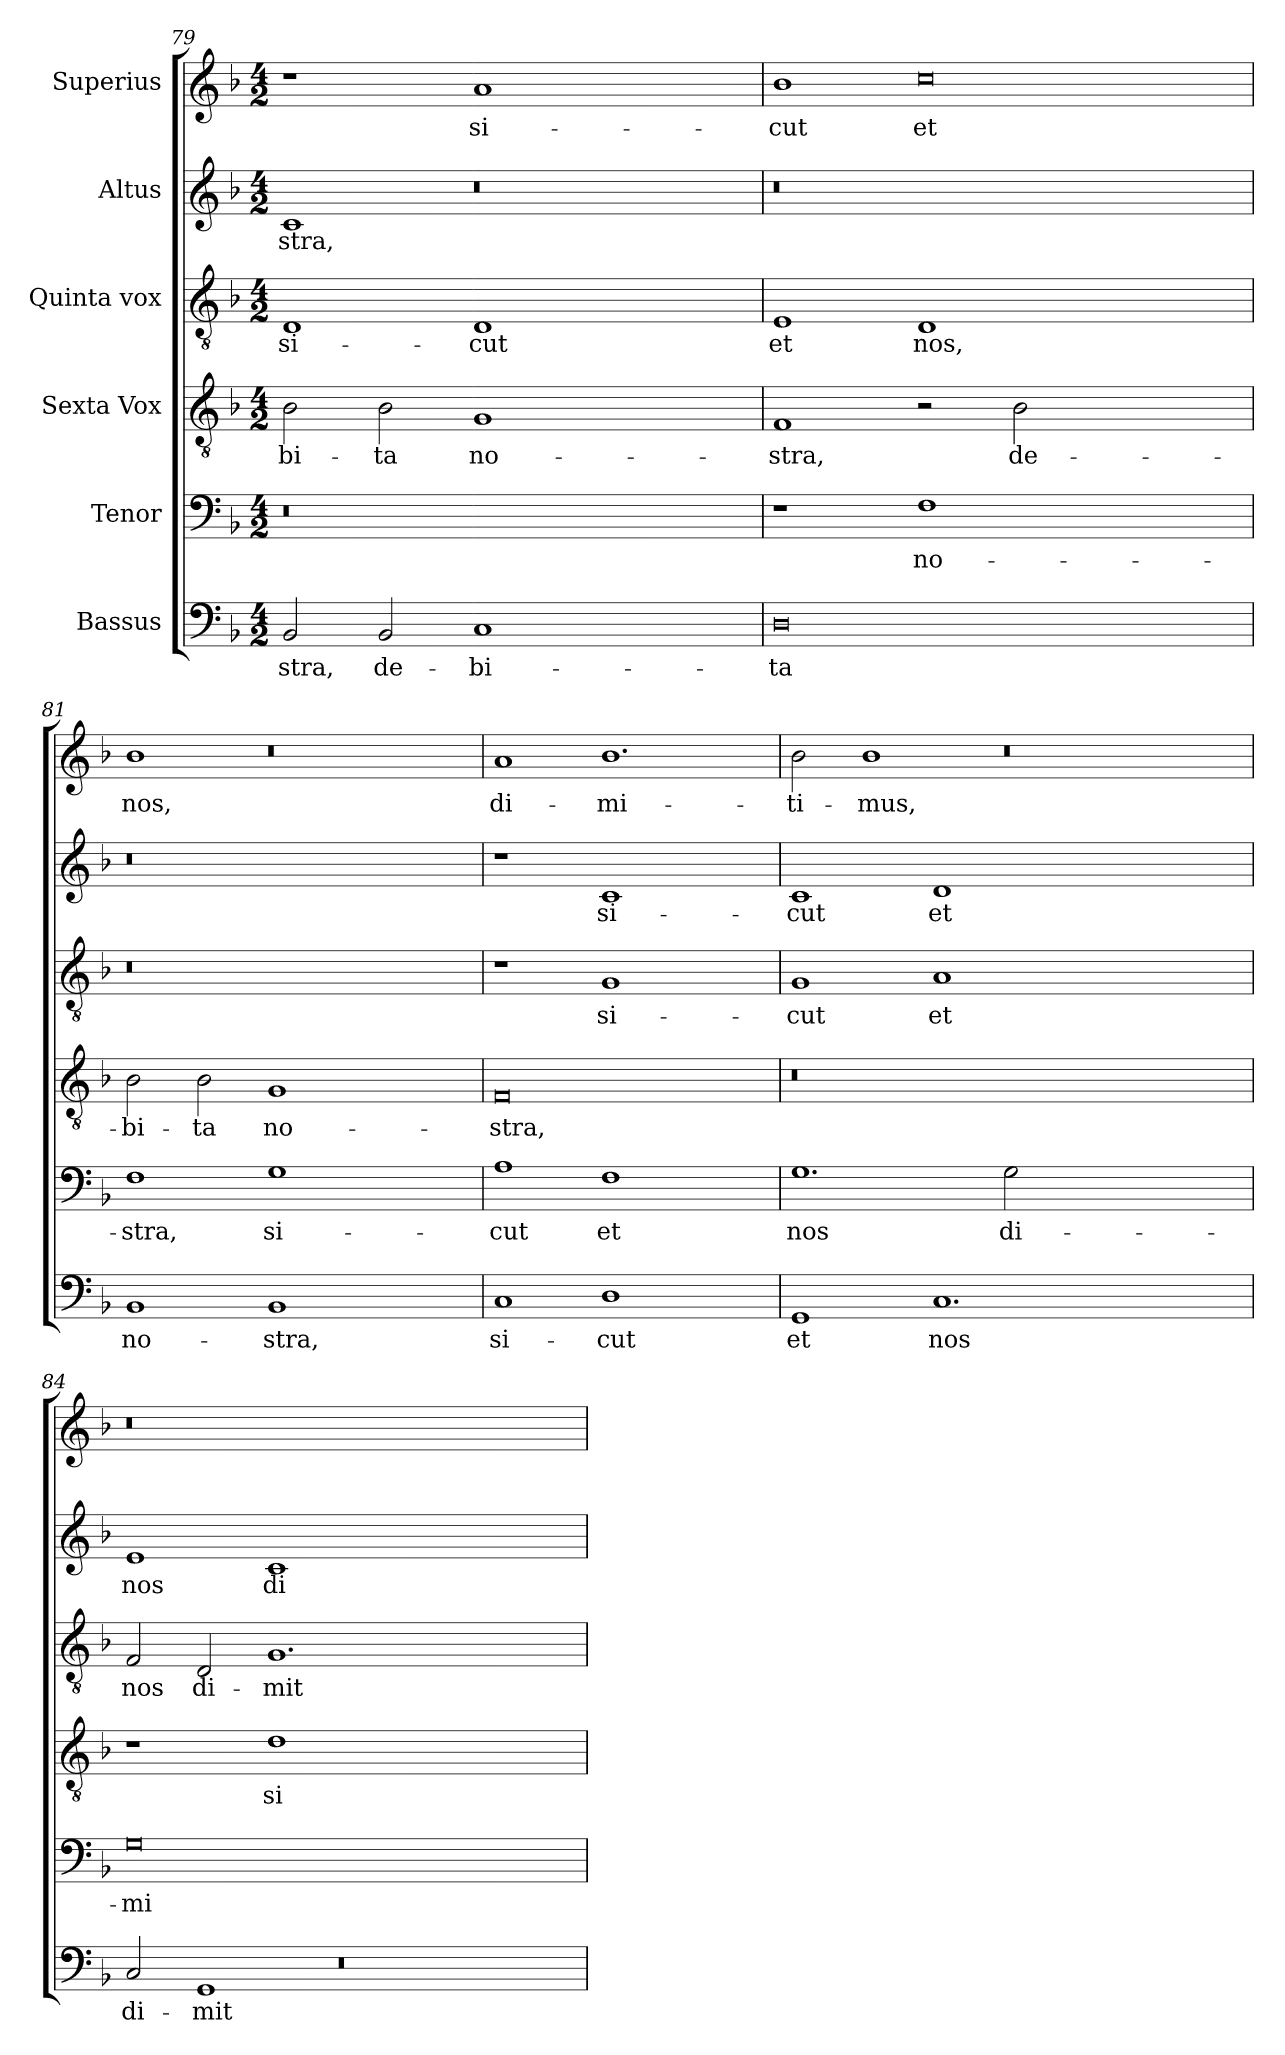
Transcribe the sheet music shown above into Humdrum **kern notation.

**kern	**text	**kern	**text	**kern	**text	**kern	**text	**kern	**text	**kern	**text
*part6	*part6	*part5	*part5	*part4	*part4	*part3	*part3	*part2	*part2	*part1	*part1
*staff6	*staff6	*staff5	*staff5	*staff4	*staff4	*staff3	*staff3	*staff2	*staff2	*staff1	*staff1
*I"Bassus	*	*I"Tenor	*	*I"Sexta Vox	*	*I"Quinta vox	*	*I"Altus	*	*I"Superius	*
!!LO:LB:g=z
*clefF4	*	*clefF4	*	*clefGv2	*	*clefGv2	*	*clefG2	*	*clefG2	*
*k[b-]	*	*k[b-]	*	*k[b-]	*	*k[b-]	*	*k[b-]	*	*k[b-]	*
*F:	*	*F:	*	*F:	*	*F:	*	*F:	*	*F:	*
*M4/2	*	*M4/2	*	*M4/2	*	*M4/2	*	*M4/2	*	*M4/2	*
=79	=79	=79	=79	=79	=79	=79	=79	=79	=79	=79	=79
!	!LO:LY:b	!	!	!	!LO:LY:b	!	!LO:LY:b	!	!LO:LY:b	!	!
*	*	*	*	*	*	*	*	*	*	*^	*
2BB-/	-stra,	0r	.	2B-\	-bi-	1D	si-	1c	-stra,	1r	0ryy	.
!	!LO:LY:b	!	!	!	!LO:LY:b	!	!	!	!	!	!	!
2BB-/	de-	.	.	2B-\	-ta	.	.	.	.	.	.	.
!	!LO:LY:b	!	!	!	!LO:LY:b	!	!LO:LY:b	!	!	!	!	!LO:LY:b
1C	-bi-	.	.	1G	no-	1D	-cut	0r	.	1a	.	si-
1ryy	.	1ryy	.	1ryy	.	1ryy	.	.	.	1ryy	1ryy	.
=80	=80	=80	=80	=80	=80	=80	=80	=80	=80	=80	=80	=80
!	!LO:LY:b	!	!	!	!LO:LY:b	!	!LO:LY:b	!	!	!	!	!LO:LY:b
0D	-ta	1r	.	1F	-stra,	1E	et	0r	.	1b-	0ryy	-cut
!	!	!	!LO:LY:b	!	!	!	!LO:LY:b	!	!	!	!	!LO:LY:b
.	.	1F	no-	2r	.	1D	nos,	.	.	0cc	.	et
!	!	!	!	!	!LO:LY:b	!	!	!	!	!	!	!
.	.	.	.	2B-\	de-	.	.	.	.	.	.	.
1ryy	.	1ryy	.	1ryy	.	1ryy	.	1ryy	.	.	1ryy	.
=81	=81	=81	=81	=81	=81	=81	=81	=81	=81	=81	=81	=81
!	!LO:LY:b	!	!LO:LY:b	!	!LO:LY:b	!	!	!	!	!	!	!LO:LY:b
1BB-	no-	1F	-stra,	2B-\	-bi-	0r	.	0r	.	1b-	0ryy	nos,
!	!	!	!	!	!LO:LY:b	!	!	!	!	!	!	!
.	.	.	.	2B-\	-ta	.	.	.	.	.	.	.
!	!LO:LY:b	!	!LO:LY:b	!	!LO:LY:b	!	!	!	!	!	!	!
1BB-	-stra,	1G	si-	1G	no-	.	.	.	.	0r	.	.
1ryy	.	1ryy	.	1ryy	.	1ryy	.	1ryy	.	.	1ryy	.
=82	=82	=82	=82	=82	=82	=82	=82	=82	=82	=82	=82	=82
!	!LO:LY:b	!	!LO:LY:b	!	!LO:LY:b	!	!	!	!	!	!	!LO:LY:b
1C	si-	1A	-cut	0F	-stra,	1r	.	1r	.	1a	0ryy	di-
!	!LO:LY:b	!	!LO:LY:b	!	!	!	!LO:LY:b	!	!LO:LY:b	!	!	!LO:LY:b
1D	-cut	1F	et	.	.	1G	si-	1c	si-	1.b-	.	-mi-
2ryy	.	2ryy	.	2ryy	.	2ryy	.	2ryy	.	.	2ryy	.
=83	=83	=83	=83	=83	=83	=83	=83	=83	=83	=83	=83	=83
!	!LO:LY:b	!	!LO:LY:b	!	!	!	!LO:LY:b	!	!LO:LY:b	!	!	!LO:LY:b
1GG	et	1.G	nos	0r	.	1G	-cut	1c	-cut	2b-\	0ryy	-ti-
!	!	!	!	!	!	!	!	!	!	!	!	!LO:LY:b
.	.	.	.	.	.	.	.	.	.	1b-	.	-mus,
!	!LO:LY:b	!	!	!	!	!	!LO:LY:b	!	!LO:LY:b	!	!	!
1.C	nos	.	.	.	.	1A	et	1d	et	.	.	.
!	!	!	!LO:LY:b	!	!	!	!	!	!	!	!	!
.	.	2G\	di-	.	.	.	.	.	.	0r	.	.
.	.	1.ryy	.	1.ryy	.	1.ryy	.	1.ryy	.	.	1.ryy	.
1ryy	.	.	.	.	.	.	.	.	.	.	.	.
=84	=84	=84	=84	=84	=84	=84	=84	=84	=84	=84	=84	=84
!	!LO:LY:b	!	!LO:LY:b	!	!	!	!LO:LY:b	!	!LO:LY:b	!	!	!
2C/	di-	0G	-mi-	1r	.	2F/	nos	1e	nos	0r	0ryy	.
!	!LO:LY:b	!	!	!	!	!	!LO:LY:b	!	!	!	!	!
1GG	-mit-	.	.	.	.	2D/	di-	.	.	.	.	.
!	!	!	!	!	!LO:LY:b	!	!LO:LY:b	!	!LO:LY:b	!	!	!
.	.	.	.	1d	si-	1.G	-mit-	1c	di-	.	.	.
0r	.	.	.	.	.	.	.	.	.	.	.	.
.	.	1.ryy	.	1.ryy	.	.	.	1.ryy	.	1.ryy	1.ryy	.
.	.	.	.	.	.	1ryy	.	.	.	.	.	.
*	*	*	*	*	*	*	*	*	*	*v	*v	*
=	=	=	=	=	=	=	=	=	=	=	=
*-	*-	*-	*-	*-	*-	*-	*-	*-	*-	*-	*-
